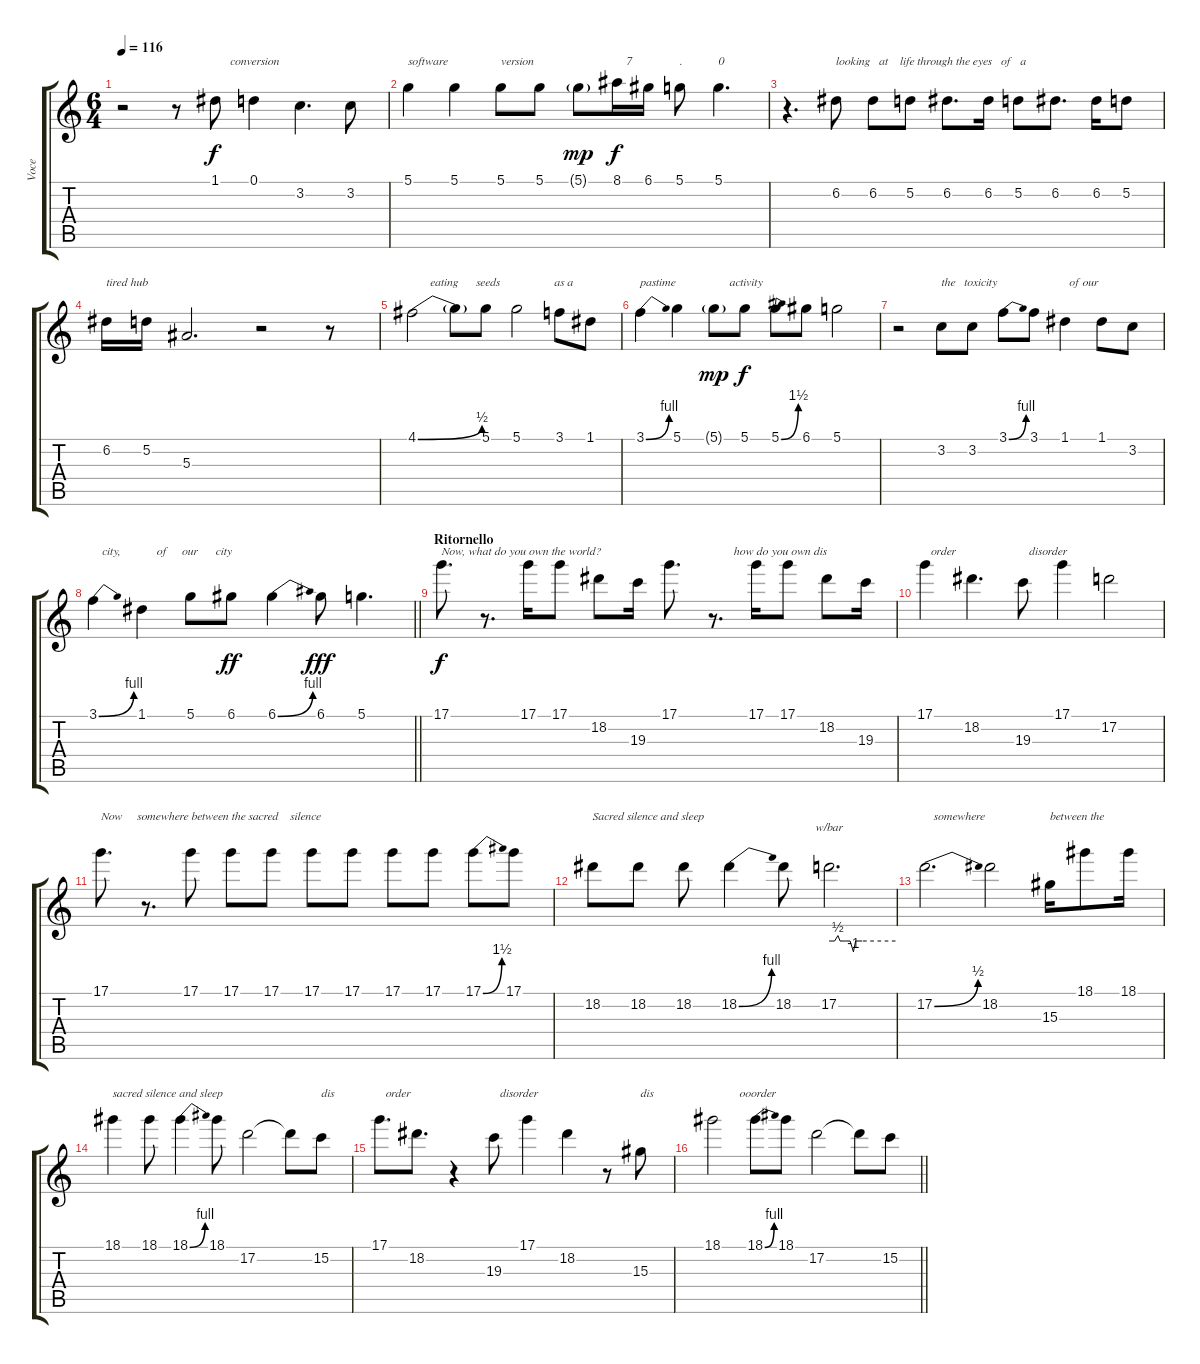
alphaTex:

\track ("Voce" "Voce") {instrument distortionguitar}
\staff {score tabs}
\tuning (D4 A3 F3 C3 G2 D2) {hide}
\ts (6 4)
\tempo 116
\clef g2
\ks c
r.2{dy f} r.8 1.1.8{txt "     conversion"} 0.1.4 3.2.4{d} 3.2.8 |
5.1.4{txt "software"} 5.1.4 5.1.8{txt "version"} 5.1.8 5.1{g}.8{dy mp} 8.1.16{txt "   7" dy f} 6.1.16 5.1.8{txt "."} 5.1.4{d txt "0"} |
r.4{d} 6.2.8{txt "looking   at    life through the eyes   of   a "} 6.2.8 5.2.8 6.2.8{d} 6.2.16 5.2.8 6.2.8{d} 6.2.16 5.2.8 |
6.2.16{txt "tired hub"} 5.2.16 5.3.2{d} r.2 r.8 |
4.1{be (bend 0 0 60 2)}.2{txt "      eating      seeds                  as a "} 4.1{t}.8 5.1.8 5.1.2 3.1.8 1.1.8 |
3.1{be (bend 0 0 60 4)}.4{txt "pastime                  activity "} 5.1.4 5.1{g}.8{dy mp} 5.1.8{dy f} 5.1{be (bend 0 0 60 6)}.8 6.1.8 5.1.2 |
r.2 3.2.8{txt "the   toxicity                        of our "} 3.2.8 3.1{be (bend 0 0 60 4)}.8 3.1.8 1.1.4 1.1.8 3.2.8 |
\barLineRight lightlight
3.1{be (bend 0 0 60 4)}.4{txt "   city,            of     our      city "} 1.1.4 5.1.8 6.1.8{dy ff} 6.1{be (bend 0 0 60 4)}.4 6.1.8{dy fff} 5.1.4{d} |
\section ("" "Ritornello")
17.1.8{d txt "Now, what do you own the world? " dy f} r.8{d} 17.1.16 17.1.8 18.2.8 19.3.16 17.1.8{d} r.8{d txt "       how do you own dis"} 17.1.16 17.1.8 18.2.8 19.3.16 |
17.1.4{txt "  order"} 18.2.4{d} 19.3.8{txt "  disorder"} 17.1.4 17.2.2 |
17.1.8{d txt "Now     somewhere between the sacred    silence "} r.8{d} 17.1.8 17.1.8 17.1.8 17.1.8 17.1.8 17.1.8 17.1.8 17.1{be (bend 0 0 60 6)}.8 17.1.8 |
18.2.8{txt "Sacred silence and sleep "} 18.2.8 18.2.8 18.2{be (bend 0 0 60 4)}.4 18.2.8 17.2.2{d tbe (custom default 0 0 5 0 8 2 10 0 15 0 19 0 22 -4 24 0 30 0 60 0)} |
17.2{be (bend 0 0 60 2)}.2{d txt "   somewhere"} 18.2.2 15.3.16{txt "between the"} 18.1.8 18.1.16 |
18.1.4{txt "sacred silence and sleep "} 18.1.8 18.1{be (bend 0 0 60 4)}.4 18.1.8 17.2.2 17.2{t}.8 15.2.8{txt "dis"} |
17.1.8{d txt "  order"} 18.2.8{d} r.4 19.3.8{txt "  disorder"} 17.1.4 18.2.4 r.8 15.3.8{txt "dis"} |
\barLineRight lightlight
18.1.2{txt "         ooorder"} 18.1{be (bend 0 0 60 4)}.8 18.1.8 17.2.2 17.2{t}.8 15.2.8
